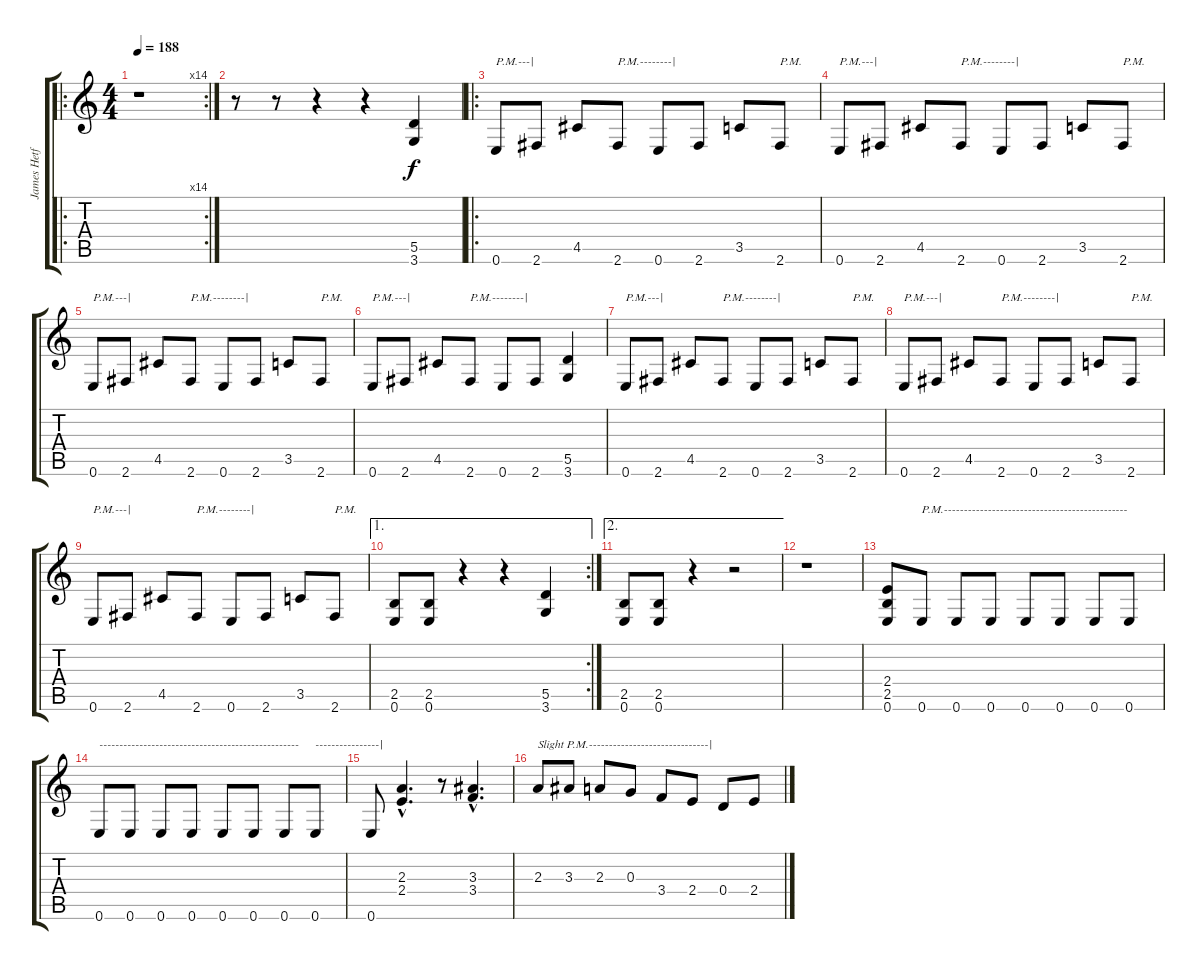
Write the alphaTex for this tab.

\track ("James Hetfield (Guitar 2)" "James Hetf") {instrument distortionguitar}
\staff {score tabs}
\tuning (E4 B3 G3 D3 A2 E2) {hide}
\ro
\rc 14
\ts (4 4)
\tempo 188
\clef g2
\ks c
r.1{dy f instrument distortionguitar} |
r.8{instrument distortionguitar} r.8 r.4 r.4 (5.5 3.6).4 |
\ro
0.6.8{txt "P.M.---|" instrument electricguitarmuted} 2.6.8 4.5.8{instrument distortionguitar} 2.6.8{txt "P.M.--------|" instrument electricguitarmuted} 0.6.8 2.6.8 3.5.8{instrument distortionguitar} 2.6.8{txt "P.M." instrument electricguitarmuted} |
0.6.8{txt "P.M.---|" instrument electricguitarmuted} 2.6.8 4.5.8{instrument distortionguitar} 2.6.8{txt "P.M.--------|" instrument electricguitarmuted} 0.6.8 2.6.8 3.5.8{instrument distortionguitar} 2.6.8{txt "P.M." instrument electricguitarmuted} |
0.6.8{txt "P.M.---|" instrument electricguitarmuted} 2.6.8 4.5.8{instrument distortionguitar} 2.6.8{txt "P.M.--------|" instrument electricguitarmuted} 0.6.8 2.6.8 3.5.8{instrument distortionguitar} 2.6.8{txt "P.M." instrument electricguitarmuted} |
0.6.8{txt "P.M.---|" instrument electricguitarmuted} 2.6.8 4.5.8{instrument distortionguitar} 2.6.8{txt "P.M.--------|" instrument electricguitarmuted} 0.6.8 2.6.8 (5.5 3.6).4{instrument distortionguitar} |
0.6.8{txt "P.M.---|" instrument electricguitarmuted} 2.6.8 4.5.8{instrument distortionguitar} 2.6.8{txt "P.M.--------|" instrument electricguitarmuted} 0.6.8 2.6.8 3.5.8{instrument distortionguitar} 2.6.8{txt "P.M." instrument electricguitarmuted} |
0.6.8{txt "P.M.---|" instrument electricguitarmuted} 2.6.8 4.5.8{instrument distortionguitar} 2.6.8{txt "P.M.--------|" instrument electricguitarmuted} 0.6.8 2.6.8 3.5.8{instrument distortionguitar} 2.6.8{txt "P.M." instrument electricguitarmuted} |
0.6.8{txt "P.M.---|" instrument electricguitarmuted} 2.6.8 4.5.8{instrument distortionguitar} 2.6.8{txt "P.M.--------|" instrument electricguitarmuted} 0.6.8 2.6.8 3.5.8{instrument distortionguitar} 2.6.8{txt "P.M." instrument electricguitarmuted} |
\ae 1
\rc 2
(2.5 0.6).8{instrument distortionguitar} (2.5 0.6).8 r.4 r.4 (5.5 3.6).4 |
\ae 2
(2.5 0.6).8{instrument distortionguitar} (2.5 0.6).8 r.4 r.2 |
r.1 |
(2.4 2.5 0.6).8{instrument distortionguitar} 0.6.8{txt "P.M.----------------------------------------------" instrument electricguitarmuted} 0.6.8 0.6.8 0.6.8 0.6.8 0.6.8 0.6.8 |
0.6.8{txt "--------------------------------------------------"} 0.6.8 0.6.8 0.6.8 0.6.8 0.6.8 0.6.8 0.6.8{txt "----------------|"} |
0.6.8 (2.3{hac} 2.4{hac}).4{d instrument distortionguitar} r.8 (3.3{hac} 3.4{hac}).4{d} |
2.3.8{txt "Slight P.M.------------------------------|"} 3.3.8 2.3.8 0.3.8 3.4.8 2.4.8 0.4.8 2.4.8
